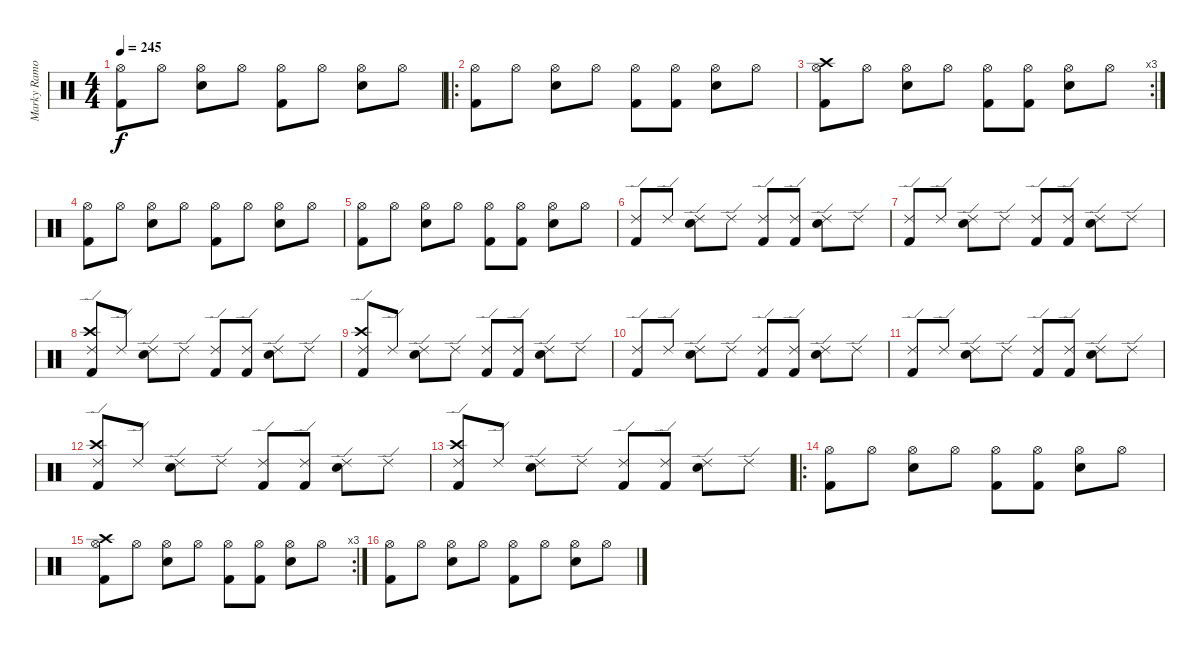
\track ("Marky Ramone" "Marky Ramo") {instrument percussion}
\staff {score}
\articulation defaults
\ts (4 4)
\tempo 245
\clef neutral
\ks c
("Kick (hit) 2" "Hi-Hat (open)").8{dy f} "Hi-Hat (open)".8 ("Electric Snare (hit)" "Hi-Hat (open)").8 "Hi-Hat (open)".8 ("Kick (hit) 2" "Hi-Hat (open)").8 "Hi-Hat (open)".8 ("Electric Snare (hit)" "Hi-Hat (open)").8 "Hi-Hat (open)".8 |
\ro
("Kick (hit) 2" "Hi-Hat (open)").8 "Hi-Hat (open)".8 ("Electric Snare (hit)" "Hi-Hat (open)").8 "Hi-Hat (open)".8 ("Kick (hit) 2" "Hi-Hat (open)").8 ("Kick (hit) 2" "Hi-Hat (open)").8 ("Electric Snare (hit)" "Hi-Hat (open)").8 "Hi-Hat (open)".8 |
\rc 3
("Crash high (hit)" "Kick (hit) 2" "Hi-Hat (open)").8 "Hi-Hat (open)".8 ("Electric Snare (hit)" "Hi-Hat (open)").8 "Hi-Hat (open)".8 ("Kick (hit) 2" "Hi-Hat (open)").8 ("Kick (hit) 2" "Hi-Hat (open)").8 ("Electric Snare (hit)" "Hi-Hat (open)").8 "Hi-Hat (open)".8 |
("Kick (hit) 2" "Hi-Hat (open)").8 "Hi-Hat (open)".8 ("Electric Snare (hit)" "Hi-Hat (open)").8 "Hi-Hat (open)".8 ("Kick (hit) 2" "Hi-Hat (open)").8 "Hi-Hat (open)".8 ("Electric Snare (hit)" "Hi-Hat (open)").8 "Hi-Hat (open)".8 |
("Kick (hit) 2" "Hi-Hat (open)").8 "Hi-Hat (open)".8 ("Electric Snare (hit)" "Hi-Hat (open)").8 "Hi-Hat (open)".8 ("Kick (hit) 2" "Hi-Hat (open)").8 ("Kick (hit) 2" "Hi-Hat (open)").8 ("Electric Snare (hit)" "Hi-Hat (open)").8 "Hi-Hat (open)".8 |
("Kick (hit) 2" "Ride (edge) 2").8 "Ride (edge) 2".8 ("Electric Snare (hit)" "Ride (edge) 2").8 "Ride (edge) 2".8 ("Kick (hit) 2" "Ride (edge) 2").8 ("Kick (hit) 2" "Ride (edge) 2").8 ("Electric Snare (hit)" "Ride (edge) 2").8 "Ride (edge) 2".8 |
("Kick (hit) 2" "Ride (edge) 2").8 "Ride (edge) 2".8 ("Electric Snare (hit)" "Ride (edge) 2").8 "Ride (edge) 2".8 ("Kick (hit) 2" "Ride (edge) 2").8 ("Kick (hit) 2" "Ride (edge) 2").8 ("Electric Snare (hit)" "Ride (edge) 2").8 "Ride (edge) 2".8 |
("Crash high (hit)" "Kick (hit) 2" "Ride (edge) 2").8 "Ride (edge) 2".8 ("Electric Snare (hit)" "Ride (edge) 2").8 "Ride (edge) 2".8 ("Kick (hit) 2" "Ride (edge) 2").8 ("Kick (hit) 2" "Ride (edge) 2").8 ("Electric Snare (hit)" "Ride (edge) 2").8 "Ride (edge) 2".8 |
("Crash high (hit)" "Kick (hit) 2" "Ride (edge) 2").8 "Ride (edge) 2".8 ("Electric Snare (hit)" "Ride (edge) 2").8 "Ride (edge) 2".8 ("Kick (hit) 2" "Ride (edge) 2").8 ("Kick (hit) 2" "Ride (edge) 2").8 ("Electric Snare (hit)" "Ride (edge) 2").8 "Ride (edge) 2".8 |
("Kick (hit) 2" "Ride (edge) 2").8 "Ride (edge) 2".8 ("Electric Snare (hit)" "Ride (edge) 2").8 "Ride (edge) 2".8 ("Kick (hit) 2" "Ride (edge) 2").8 ("Kick (hit) 2" "Ride (edge) 2").8 ("Electric Snare (hit)" "Ride (edge) 2").8 "Ride (edge) 2".8 |
("Kick (hit) 2" "Ride (edge) 2").8 "Ride (edge) 2".8 ("Electric Snare (hit)" "Ride (edge) 2").8 "Ride (edge) 2".8 ("Kick (hit) 2" "Ride (edge) 2").8 ("Kick (hit) 2" "Ride (edge) 2").8 ("Electric Snare (hit)" "Ride (edge) 2").8 "Ride (edge) 2".8 |
("Crash high (hit)" "Kick (hit) 2" "Ride (edge) 2").8 "Ride (edge) 2".8 ("Electric Snare (hit)" "Ride (edge) 2").8 "Ride (edge) 2".8 ("Kick (hit) 2" "Ride (edge) 2").8 ("Kick (hit) 2" "Ride (edge) 2").8 ("Electric Snare (hit)" "Ride (edge) 2").8 "Ride (edge) 2".8 |
("Crash high (hit)" "Kick (hit) 2" "Ride (edge) 2").8 "Ride (edge) 2".8 ("Electric Snare (hit)" "Ride (edge) 2").8 "Ride (edge) 2".8 ("Kick (hit) 2" "Ride (edge) 2").8 ("Kick (hit) 2" "Ride (edge) 2").8 ("Electric Snare (hit)" "Ride (edge) 2").8 "Ride (edge) 2".8 |
\ro
("Kick (hit) 2" "Hi-Hat (open)").8 "Hi-Hat (open)".8 ("Electric Snare (hit)" "Hi-Hat (open)").8 "Hi-Hat (open)".8 ("Kick (hit) 2" "Hi-Hat (open)").8 ("Kick (hit) 2" "Hi-Hat (open)").8 ("Electric Snare (hit)" "Hi-Hat (open)").8 "Hi-Hat (open)".8 |
\rc 3
("Crash high (hit)" "Kick (hit) 2" "Hi-Hat (open)").8 "Hi-Hat (open)".8 ("Electric Snare (hit)" "Hi-Hat (open)").8 "Hi-Hat (open)".8 ("Kick (hit) 2" "Hi-Hat (open)").8 ("Kick (hit) 2" "Hi-Hat (open)").8 ("Electric Snare (hit)" "Hi-Hat (open)").8 "Hi-Hat (open)".8 |
("Kick (hit) 2" "Hi-Hat (open)").8 "Hi-Hat (open)".8 ("Electric Snare (hit)" "Hi-Hat (open)").8 "Hi-Hat (open)".8 ("Kick (hit) 2" "Hi-Hat (open)").8 "Hi-Hat (open)".8 ("Electric Snare (hit)" "Hi-Hat (open)").8 "Hi-Hat (open)".8
